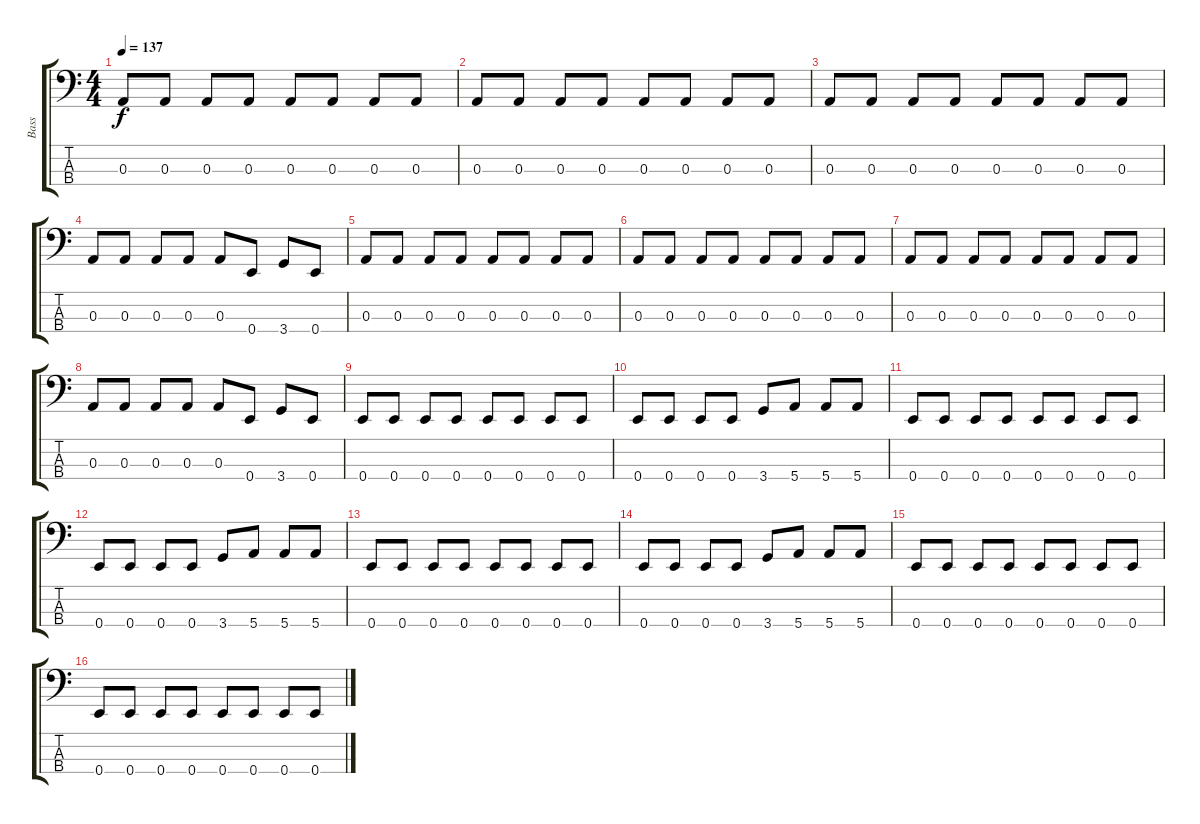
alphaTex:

\track ("Bass" "Bass") {instrument electricbassfinger}
\staff {score tabs}
\tuning (G2 D2 A1 E1) {hide}
\ts (4 4)
\tempo 137
\clef f4
\ks c
0.3.8{dy f} 0.3.8 0.3.8 0.3.8 0.3.8 0.3.8 0.3.8 0.3.8 |
0.3.8 0.3.8 0.3.8 0.3.8 0.3.8 0.3.8 0.3.8 0.3.8 |
0.3.8 0.3.8 0.3.8 0.3.8 0.3.8 0.3.8 0.3.8 0.3.8 |
0.3.8 0.3.8 0.3.8 0.3.8 0.3.8 0.4.8 3.4.8 0.4.8 |
0.3.8 0.3.8 0.3.8 0.3.8 0.3.8 0.3.8 0.3.8 0.3.8 |
0.3.8 0.3.8 0.3.8 0.3.8 0.3.8 0.3.8 0.3.8 0.3.8 |
0.3.8 0.3.8 0.3.8 0.3.8 0.3.8 0.3.8 0.3.8 0.3.8 |
0.3.8 0.3.8 0.3.8 0.3.8 0.3.8 0.4.8 3.4.8 0.4.8 |
0.4.8 0.4.8 0.4.8 0.4.8 0.4.8 0.4.8 0.4.8 0.4.8 |
0.4.8 0.4.8 0.4.8 0.4.8 3.4.8 5.4.8 5.4.8 5.4.8 |
0.4.8 0.4.8 0.4.8 0.4.8 0.4.8 0.4.8 0.4.8 0.4.8 |
0.4.8 0.4.8 0.4.8 0.4.8 3.4.8 5.4.8 5.4.8 5.4.8 |
0.4.8 0.4.8 0.4.8 0.4.8 0.4.8 0.4.8 0.4.8 0.4.8 |
0.4.8 0.4.8 0.4.8 0.4.8 3.4.8 5.4.8 5.4.8 5.4.8 |
0.4.8 0.4.8 0.4.8 0.4.8 0.4.8 0.4.8 0.4.8 0.4.8 |
0.4.8 0.4.8 0.4.8 0.4.8 0.4.8 0.4.8 0.4.8 0.4.8
